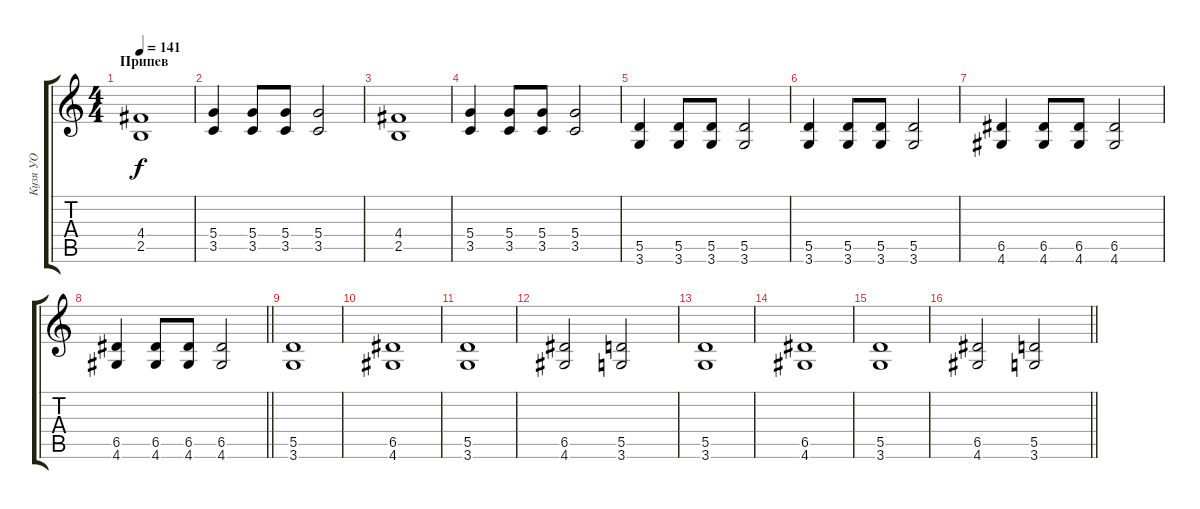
\track ("Кузя УО" "Кузя УО") {instrument distortionguitar}
\staff {score tabs}
\tuning (E4 B3 G3 D3 A2 E2) {hide}
\ts (4 4)
\section ("" "Припев")
\tempo 141
\clef g2
\ks c
(4.4 2.5).1{dy f} |
(5.4 3.5).4 (5.4 3.5).8 (5.4 3.5).8 (5.4 3.5).2 |
(4.4 2.5).1 |
(5.4 3.5).4 (5.4 3.5).8 (5.4 3.5).8 (5.4 3.5).2 |
(5.5 3.6).4 (5.5 3.6).8 (5.5 3.6).8 (5.5 3.6).2 |
(5.5 3.6).4 (5.5 3.6).8 (5.5 3.6).8 (5.5 3.6).2 |
(6.5 4.6).4 (6.5 4.6).8 (6.5 4.6).8 (6.5 4.6).2 |
\barLineRight lightlight
(6.5 4.6).4 (6.5 4.6).8 (6.5 4.6).8 (6.5 4.6).2 |
(5.5 3.6).1 |
(6.5 4.6).1 |
(5.5 3.6).1 |
(6.5 4.6).2 (5.5 3.6).2 |
(5.5 3.6).1 |
(6.5 4.6).1 |
(5.5 3.6).1 |
\barLineRight lightlight
(6.5 4.6).2 (5.5 3.6).2
